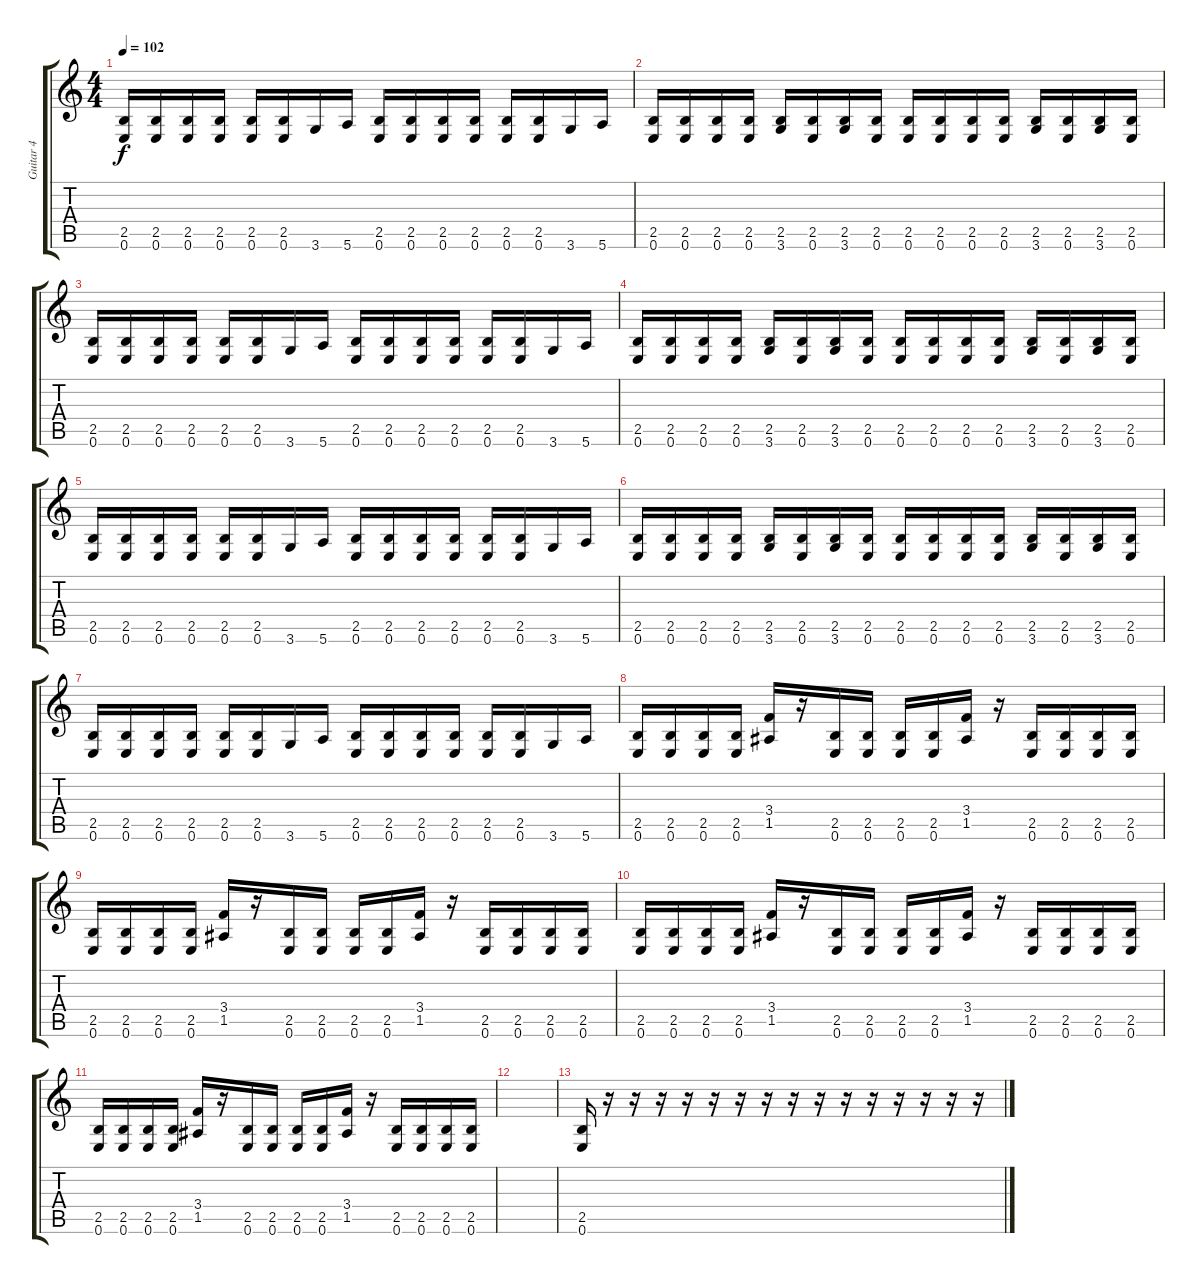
\track ("Guitar 4" "Guitar 4") {instrument overdrivenguitar}
\staff {score tabs}
\tuning (E4 B3 G3 D3 A2 E2) {hide}
\ts (4 4)
\tempo 102
\clef g2
\ks c
(2.5 0.6).16{dy f} (2.5 0.6).16 (2.5 0.6).16 (2.5 0.6).16 (2.5 0.6).16 (2.5 0.6).16 3.6.16 5.6.16 (2.5 0.6).16 (2.5 0.6).16 (2.5 0.6).16 (2.5 0.6).16 (2.5 0.6).16 (2.5 0.6).16 3.6.16 5.6.16 |
(2.5 0.6).16 (2.5 0.6).16 (2.5 0.6).16 (2.5 0.6).16 (2.5 3.6).16 (2.5 0.6).16 (2.5 3.6).16 (2.5 0.6).16 (2.5 0.6).16 (2.5 0.6).16 (2.5 0.6).16 (2.5 0.6).16 (2.5 3.6).16 (2.5 0.6).16 (2.5 3.6).16 (2.5 0.6).16 |
(2.5 0.6).16 (2.5 0.6).16 (2.5 0.6).16 (2.5 0.6).16 (2.5 0.6).16 (2.5 0.6).16 3.6.16 5.6.16 (2.5 0.6).16 (2.5 0.6).16 (2.5 0.6).16 (2.5 0.6).16 (2.5 0.6).16 (2.5 0.6).16 3.6.16 5.6.16 |
(2.5 0.6).16 (2.5 0.6).16 (2.5 0.6).16 (2.5 0.6).16 (2.5 3.6).16 (2.5 0.6).16 (2.5 3.6).16 (2.5 0.6).16 (2.5 0.6).16 (2.5 0.6).16 (2.5 0.6).16 (2.5 0.6).16 (2.5 3.6).16 (2.5 0.6).16 (2.5 3.6).16 (2.5 0.6).16 |
(2.5 0.6).16 (2.5 0.6).16 (2.5 0.6).16 (2.5 0.6).16 (2.5 0.6).16 (2.5 0.6).16 3.6.16 5.6.16 (2.5 0.6).16 (2.5 0.6).16 (2.5 0.6).16 (2.5 0.6).16 (2.5 0.6).16 (2.5 0.6).16 3.6.16 5.6.16 |
(2.5 0.6).16 (2.5 0.6).16 (2.5 0.6).16 (2.5 0.6).16 (2.5 3.6).16 (2.5 0.6).16 (2.5 3.6).16 (2.5 0.6).16 (2.5 0.6).16 (2.5 0.6).16 (2.5 0.6).16 (2.5 0.6).16 (2.5 3.6).16 (2.5 0.6).16 (2.5 3.6).16 (2.5 0.6).16 |
(2.5 0.6).16 (2.5 0.6).16 (2.5 0.6).16 (2.5 0.6).16 (2.5 0.6).16 (2.5 0.6).16 3.6.16 5.6.16 (2.5 0.6).16 (2.5 0.6).16 (2.5 0.6).16 (2.5 0.6).16 (2.5 0.6).16 (2.5 0.6).16 3.6.16 5.6.16 |
(2.5 0.6).16 (2.5 0.6).16 (2.5 0.6).16 (2.5 0.6).16 (3.4 1.5).16 r.16 (2.5 0.6).16 (2.5 0.6).16 (2.5 0.6).16 (2.5 0.6).16 (3.4 1.5).16 r.16 (2.5 0.6).16 (2.5 0.6).16 (2.5 0.6).16 (2.5 0.6).16 |
(2.5 0.6).16 (2.5 0.6).16 (2.5 0.6).16 (2.5 0.6).16 (3.4 1.5).16 r.16 (2.5 0.6).16 (2.5 0.6).16 (2.5 0.6).16 (2.5 0.6).16 (3.4 1.5).16 r.16 (2.5 0.6).16 (2.5 0.6).16 (2.5 0.6).16 (2.5 0.6).16 |
(2.5 0.6).16 (2.5 0.6).16 (2.5 0.6).16 (2.5 0.6).16 (3.4 1.5).16 r.16 (2.5 0.6).16 (2.5 0.6).16 (2.5 0.6).16 (2.5 0.6).16 (3.4 1.5).16 r.16 (2.5 0.6).16 (2.5 0.6).16 (2.5 0.6).16 (2.5 0.6).16 |
(2.5 0.6).16 (2.5 0.6).16 (2.5 0.6).16 (2.5 0.6).16 (3.4 1.5).16 r.16 (2.5 0.6).16 (2.5 0.6).16 (2.5 0.6).16 (2.5 0.6).16 (3.4 1.5).16 r.16 (2.5 0.6).16 (2.5 0.6).16 (2.5 0.6).16 (2.5 0.6).16 |
|
(2.5 0.6).16 r.16 r.16 r.16 r.16 r.16 r.16 r.16 r.16 r.16 r.16 r.16 r.16 r.16 r.16 r.16
